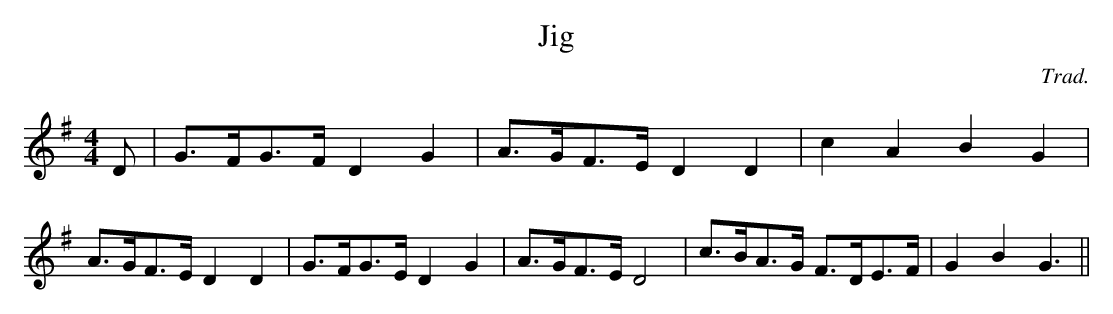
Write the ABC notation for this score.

X:1
T:Jig
C:Trad.
M:4/4
K:G
L:1/8
D | G>FG>F D2 G2 | A>GF>E D2 D2 | c2 A2  B2 G2  | A>GF>E D2 D2 |\
    G>FG>E D2 G2 | A>GF>E D4    | c>BA>G F>DE>F | G2 B2  G3    ||
